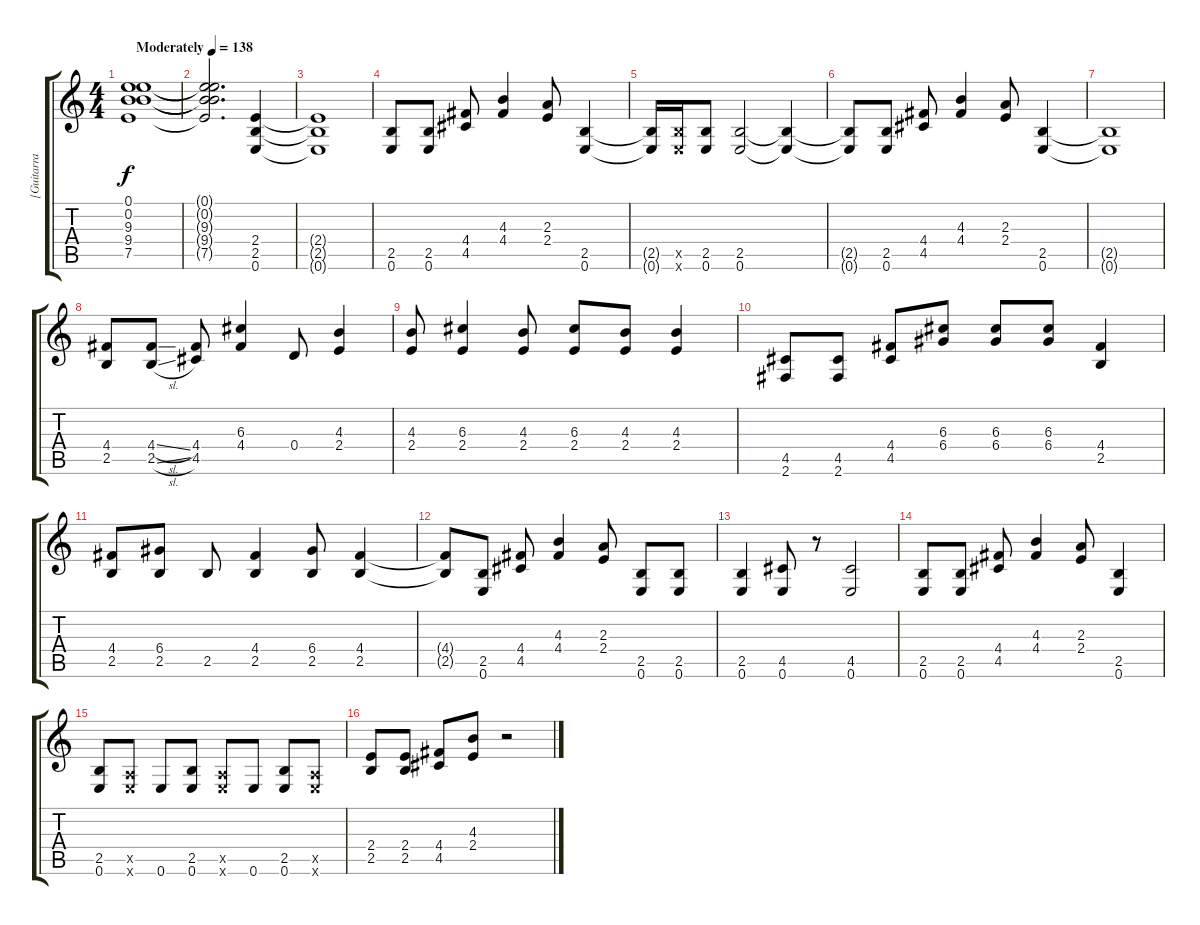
\track ("[Guitarra 2] Brad Whitford" "[Guitarra ") {instrument overdrivenguitar}
\staff {score tabs}
\tuning (E4 B3 G3 D3 A2 E2) {hide}
\ts (4 4)
\tempo (138 "Moderately")
\clef g2
\ks c
(0.1 0.2 9.3 9.4 7.5).1{dy f instrument overdrivenguitar} |
(0.1{t} 0.2{t} 9.3{t} 9.4{t} 7.5{t}).2{d} (2.4 2.5 0.6).4 |
(2.4{t} 2.5{t} 0.6{t}).1 |
(2.5 0.6).8 (2.5 0.6).8 (4.4 4.5).8 (4.3 4.4).4 (2.3 2.4).8 (2.5 0.6).4 |
(2.5{t} 0.6{t}).16 (2.5{x} 0.6{x}).16 (2.5 0.6).8 (2.5 0.6).2 (2.5{t} 0.6{t}).4 |
(2.5{t} 0.6{t}).8 (2.5 0.6).8 (4.4 4.5).8 (4.3 4.4).4 (2.3 2.4).8 (2.5 0.6).4 |
(2.5{t} 0.6{t}).1 |
(4.4 2.5).8 (4.4{sl} 2.5{sl}).8 (4.4 4.5).8 (6.3 4.4).4 0.4.8 (4.3 2.4).4 |
(4.3 2.4).8 (6.3 2.4).4 (4.3 2.4).8 (6.3 2.4).8 (4.3 2.4).8 (4.3 2.4).4 |
(4.5 2.6).8 (4.5 2.6).8 (4.4 4.5).8 (6.3 6.4).8 (6.3 6.4).8 (6.3 6.4).8 (4.4 2.5).4 |
(4.4 2.5).8 (6.4 2.5).8 2.5.8 (4.4 2.5).4 (6.4 2.5).8 (4.4 2.5).4 |
(4.4{t} 2.5{t}).8 (2.5 0.6).8 (4.4 4.5).8 (4.3 4.4).4 (2.3 2.4).8 (2.5 0.6).8 (2.5 0.6).8 |
(2.5 0.6).4 (4.5 0.6).8 r.8 (4.5 0.6).2 |
(2.5 0.6).8 (2.5 0.6).8 (4.4 4.5).8 (4.3 4.4).4 (2.3 2.4).8 (2.5 0.6).4 |
(2.5 0.6).8 (0.5{x} 0.6{x}).8 0.6.8 (2.5 0.6).8 (0.5{x} 0.6{x}).8 0.6.8 (2.5 0.6).8 (0.5{x} 0.6{x}).8 |
(2.4 2.5).8 (2.4 2.5).8 (4.4 4.5).8 (4.3 2.4).8 r.2
